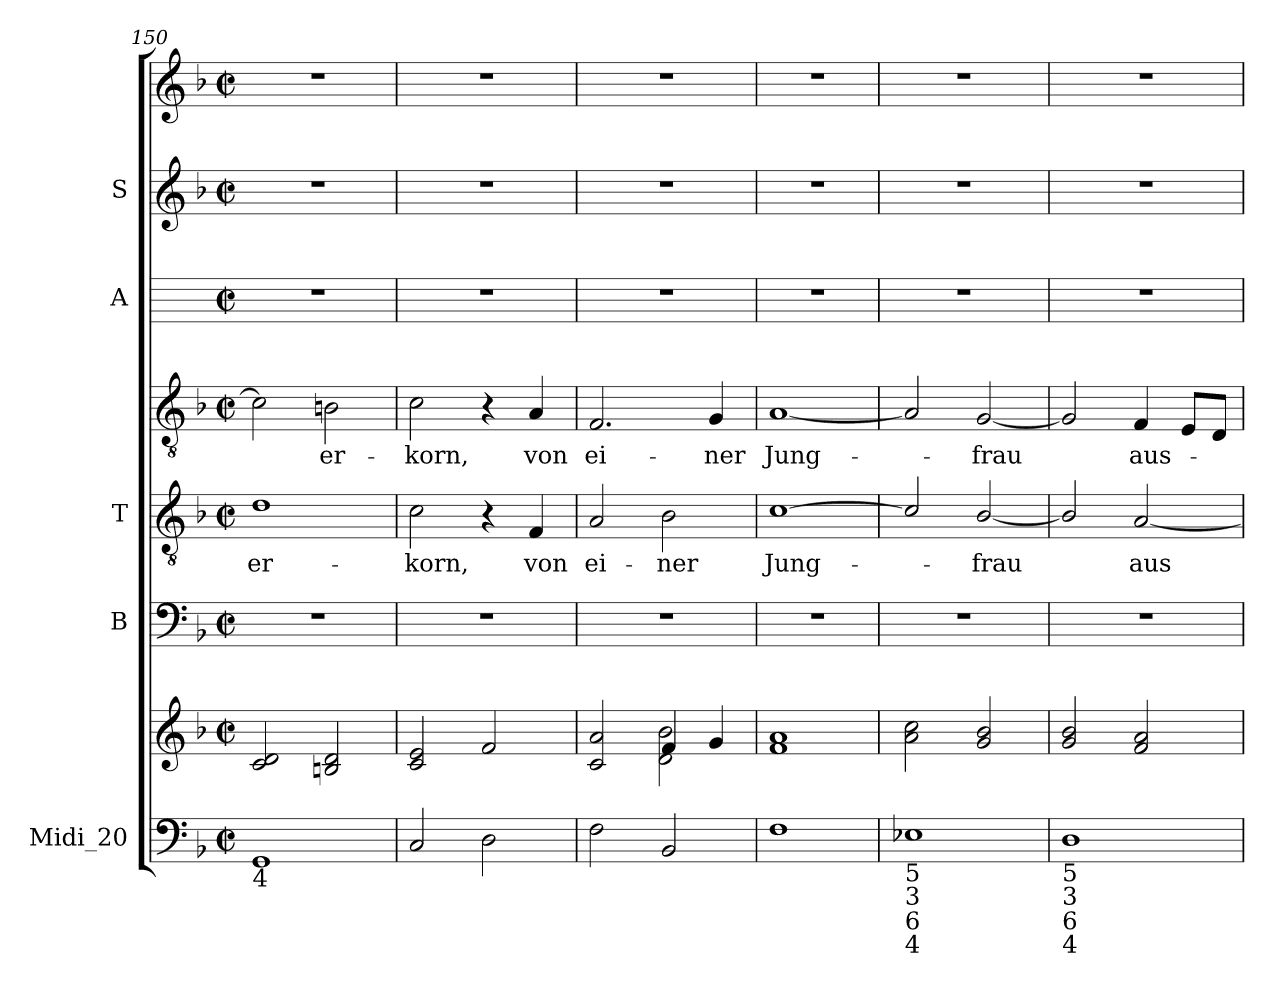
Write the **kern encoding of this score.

**kern	**kern	**kern	**kern	**text	**kern	**text	**kern	**kern	**kern
*part5	*part5	*part4	*part3	*part3	*part3	*part3	*part2	*part1	*part1
*staff8	*staff7	*staff6	*staff5	*staff5	*staff4	*staff4	*staff3	*staff2	*staff1
*I"Midi_20	*	*I"B	*I"T	*	*	*	*I"A	*I"S	*
!!LO:LB:g=z
*clefF4	*clefG2	*clefF4	*clefGv2	*	*clefGv2	*	*	*clefG2	*clefG2
*k[b-]	*k[b-]	*k[b-]	*k[b-]	*	*k[b-]	*	*	*k[b-]	*k[b-]
*F:	*F:	*F:	*F:	*	*F:	*	*	*F:	*F:
*M2/2	*M2/2	*M2/2	*M2/2	*	*M2/2	*	*M2/2	*M2/2	*M2/2
*met(c|)	*met(c|)	*met(c|)	*met(c|)	*	*met(c|)	*	*met(c|)	*met(c|)	*met(c|)
=150	=150	=150	=150	=150	=150	=150	=150	=150	=150
*	*^	*	*	*	*	*	*	*	*
!LO:TX:b:t=4	!	!	!	!	!	!	!	!	!	!
!	!	!	!	!	!LO:LY:b	!	!	!	!	!
1GG	2c 2d	2ryy	1r	1d	-er-	2c]	.	1r	1r	1r
!	!	!	!	!	!	!	!LO:LY:b	!	!	!
.	2Bn 2d	2ryy	.	.	.	2Bn	er-	.	.	.
=151	=151	=151	=151	=151	=151	=151	=151	=151	=151	=151
!	!	!	!	!	!LO:LY:b	!	!LO:LY:b	!	!	!
2C	2c 2e	2ryy	1r	2c	korn,	2c	-korn,	1r	1r	1r
2D	2f	2ryy	.	4r	.	4r	.	.	.	.
!	!	!	!	!	!LO:LY:b	!	!LO:LY:b	!	!	!
.	.	.	.	4F	von	4A	von	.	.	.
=152	=152	=152	=152	=152	=152	=152	=152	=152	=152	=152
!	!	!	!	!	!LO:LY:b	!	!LO:LY:b	!	!	!
2F	2c 2a	2ryy	1r	2A	ei-	2.F	ei-	1r	1r	1r
!	!	!	!	!	!LO:LY:b	!	!	!	!	!
2BB-	4f	2d\ 2b-\	.	2B-	-ner	.	.	.	.	.
!	!	!	!	!	!	!	!LO:LY:b	!	!	!
.	4g	.	.	.	.	4G	-ner	.	.	.
=153	=153	=153	=153	=153	=153	=153	=153	=153	=153	=153
!	!	!	!	!	!LO:LY:b	!	!LO:LY:b	!	!	!
1F	1a	1f\	1r	[1c	Jung-	[1A	Jung-	1r	1r	1r
=154	=154	=154	=154	=154	=154	=154	=154	=154	=154	=154
!LO:TX:b:t=5\n3	!	!	!	!	!	!	!	!	!	!
!LO:TX:b:t=6\n4	!	!	!	!	!	!	!	!	!	!
1E-X	2a\ 2cc\	2ryy	1r	2c/]	.	2A]	.	1r	1r	1r
!	!	!	!	!	!LO:LY:b	!	!LO:LY:b	!	!	!
.	2g 2b-	2ryy	.	[2B-/	frau	[2G	frau	.	.	.
=155	=155	=155	=155	=155	=155	=155	=155	=155	=155	=155
!LO:TX:b:t=5\n3	!	!	!	!	!	!	!	!	!	!
!LO:TX:b:t=6\n4	!	!	!	!	!	!	!	!	!	!
1D	2g 2b-	2ryy	1r	2B-/]	.	2G]	.	1r	1r	1r
!	!	!	!	!	!LO:LY:b	!	!LO:LY:b	!	!	!
.	2f 2a	2ryy	.	[2A	aus-	4F	aus-	.	.	.
.	.	.	.	.	.	8EL	.	.	.	.
.	.	.	.	.	.	8DJ	.	.	.	.
*	*v	*v	*	*	*	*	*	*	*	*
=	=	=	=	=	=	=	=	=	=
*-	*-	*-	*-	*-	*-	*-	*-	*-	*-
